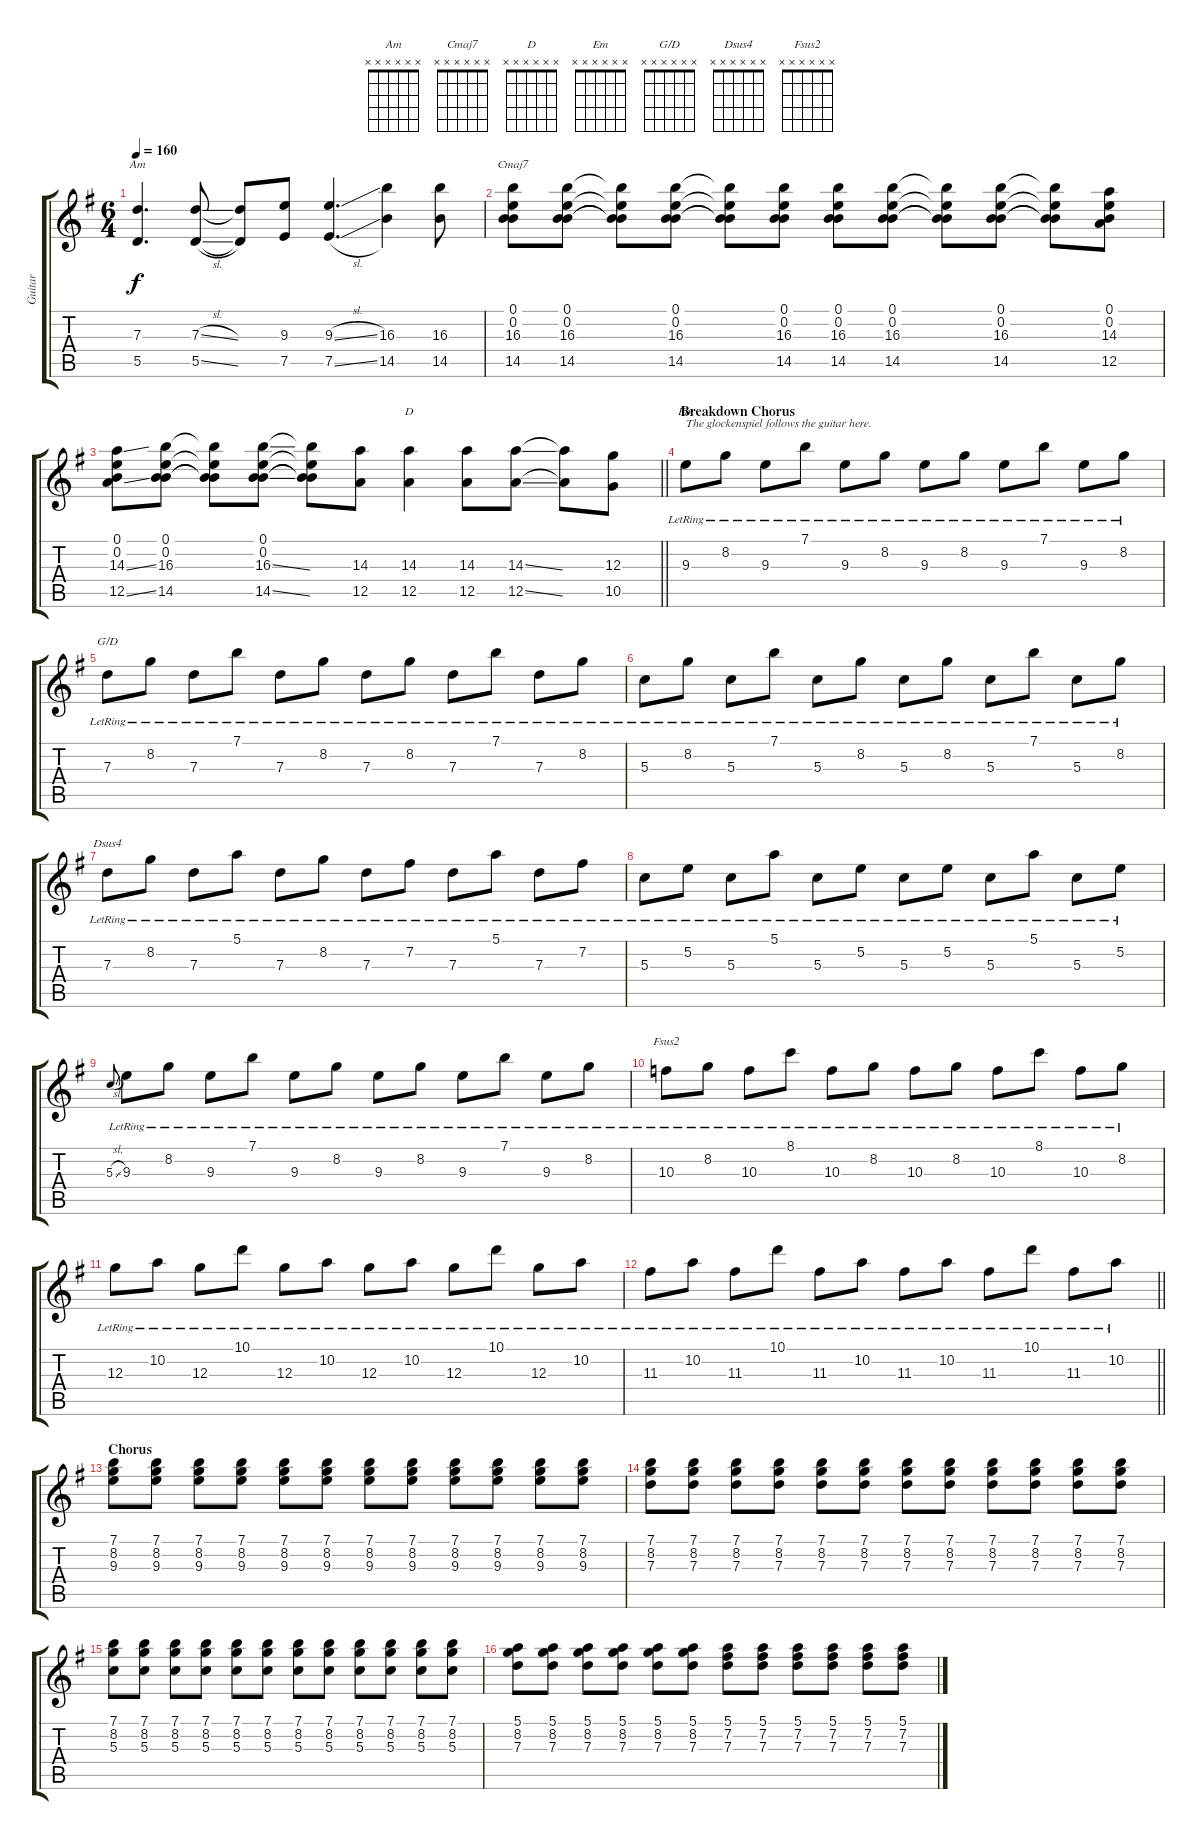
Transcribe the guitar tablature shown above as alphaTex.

\track ("Guitar" "Guitar") {instrument electricguitarclean}
\staff {score tabs}
\tuning (E4 B3 G3 D3 A2 E2) {hide}
\chord ("Am" x x x x x x)
\chord ("Cmaj7" x x x x x x)
\chord ("D" x x x x x x)
\chord ("Em" x x x x x x)
\chord ("G/D" x x x x x x)
\chord ("Dsus4" x x x x x x)
\chord ("Fsus2" x x x x x x)
\ts (6 4)
\tempo 160
\clef g2
\ks g
(7.3 5.5).4{d ch "Am" dy f} (7.3{sl} 5.5{sl}).8 (7.3{t} 5.5{t}).8 (9.3 7.5).8 (9.3{sl} 7.5{sl}).4{d} (16.3 14.5).4 (16.3 14.5).8 |
(0.1 0.2 16.3 14.5).8{ch "Cmaj7"} (0.1 0.2 16.3 14.5).8 (0.1{t} 0.2{t} 16.3{t} 14.5{t}).8 (0.1 0.2 16.3 14.5).8 (0.1{t} 0.2{t} 16.3{t} 14.5{t}).8 (0.1 0.2 16.3 14.5).8 (0.1 0.2 16.3 14.5).8 (0.1 0.2 16.3 14.5).8 (0.1{t} 0.2{t} 16.3{t} 14.5{t}).8 (0.1 0.2 16.3 14.5).8 (0.1{t} 0.2{t} 16.3{t} 14.5{t}).8 (0.1 0.2 14.3 12.5).8 |
\barLineRight lightlight
(0.1 0.2 14.3{ss} 12.5{ss}).8 (0.1 0.2 16.3 14.5).8 (0.1{t} 0.2{t} 16.3{t} 14.5{t}).8 (0.1 0.2 16.3{ss} 14.5{ss}).8 (0.1{t} 0.2{t} 16.3{t} 14.5{t}).8 (14.3 12.5).8 (14.3 12.5).4{ch "D"} (14.3 12.5).8 (14.3{ss} 12.5{ss}).8 (14.3{t} 12.5{t}).8 (12.3 10.5).8 |
\section ("" "Breakdown Chorus")
9.3{lr}.8{ch "Em" txt "The glockenspiel follows the guitar here." instrument electricguitarclean} 8.2{lr}.8 9.3{lr}.8 7.1{lr}.8 9.3{lr}.8 8.2{lr}.8 9.3{lr}.8 8.2{lr}.8 9.3{lr}.8 7.1{lr}.8 9.3{lr}.8 8.2{lr}.8 |
7.3{lr}.8{ch "G/D"} 8.2{lr}.8 7.3{lr}.8 7.1{lr}.8 7.3{lr}.8 8.2{lr}.8 7.3{lr}.8 8.2{lr}.8 7.3{lr}.8 7.1{lr}.8 7.3{lr}.8 8.2{lr}.8 |
5.3{lr}.8 8.2{lr}.8 5.3{lr}.8 7.1{lr}.8 5.3{lr}.8 8.2{lr}.8 5.3{lr}.8 8.2{lr}.8 5.3{lr}.8 7.1{lr}.8 5.3{lr}.8 8.2{lr}.8 |
7.3{lr}.8{ch "Dsus4"} 8.2{lr}.8 7.3{lr}.8 5.1{lr}.8 7.3{lr}.8 8.2{lr}.8 7.3{lr}.8 7.2{lr}.8 7.3{lr}.8 5.1{lr}.8 7.3{lr}.8 7.2{lr}.8 |
5.3{lr}.8 5.2{lr}.8 5.3{lr}.8 5.1{lr}.8 5.3{lr}.8 5.2{lr}.8 5.3{lr}.8 5.2{lr}.8 5.3{lr}.8 5.1{lr}.8 5.3{lr}.8 5.2{lr}.8 |
5.3{sl}.8{gr onbeat} 9.3{lr}.8 8.2{lr}.8 9.3{lr}.8 7.1{lr}.8 9.3{lr}.8 8.2{lr}.8 9.3{lr}.8 8.2{lr}.8 9.3{lr}.8 7.1{lr}.8 9.3{lr}.8 8.2{lr}.8 |
10.3{lr}.8{ch "Fsus2"} 8.2{lr}.8 10.3{lr}.8 8.1{lr}.8 10.3{lr}.8 8.2{lr}.8 10.3{lr}.8 8.2{lr}.8 10.3{lr}.8 8.1{lr}.8 10.3{lr}.8 8.2{lr}.8 |
12.3{lr}.8 10.2{lr}.8 12.3{lr}.8 10.1{lr}.8 12.3{lr}.8 10.2{lr}.8 12.3{lr}.8 10.2{lr}.8 12.3{lr}.8 10.1{lr}.8 12.3{lr}.8 10.2{lr}.8 |
\barLineRight lightlight
11.3{lr}.8 10.2{lr}.8 11.3{lr}.8 10.1{lr}.8 11.3{lr}.8 10.2{lr}.8 11.3{lr}.8 10.2{lr}.8 11.3{lr}.8 10.1{lr}.8 11.3{lr}.8 10.2{lr}.8 |
\section ("" "Chorus")
(7.1 8.2 9.3).8{instrument overdrivenguitar} (7.1 8.2 9.3).8 (7.1 8.2 9.3).8 (7.1 8.2 9.3).8 (7.1 8.2 9.3).8 (7.1 8.2 9.3).8 (7.1 8.2 9.3).8 (7.1 8.2 9.3).8 (7.1 8.2 9.3).8 (7.1 8.2 9.3).8 (7.1 8.2 9.3).8 (7.1 8.2 9.3).8 |
(7.1 8.2 7.3).8 (7.1 8.2 7.3).8 (7.1 8.2 7.3).8 (7.1 8.2 7.3).8 (7.1 8.2 7.3).8 (7.1 8.2 7.3).8 (7.1 8.2 7.3).8 (7.1 8.2 7.3).8 (7.1 8.2 7.3).8 (7.1 8.2 7.3).8 (7.1 8.2 7.3).8 (7.1 8.2 7.3).8 |
(7.1 8.2 5.3).8 (7.1 8.2 5.3).8 (7.1 8.2 5.3).8 (7.1 8.2 5.3).8 (7.1 8.2 5.3).8 (7.1 8.2 5.3).8 (7.1 8.2 5.3).8 (7.1 8.2 5.3).8 (7.1 8.2 5.3).8 (7.1 8.2 5.3).8 (7.1 8.2 5.3).8 (7.1 8.2 5.3).8 |
(5.1 8.2 7.3).8 (5.1 8.2 7.3).8 (5.1 8.2 7.3).8 (5.1 8.2 7.3).8 (5.1 8.2 7.3).8 (5.1 8.2 7.3).8 (5.1 7.2 7.3).8 (5.1 7.2 7.3).8 (5.1 7.2 7.3).8 (5.1 7.2 7.3).8 (5.1 7.2 7.3).8 (5.1 7.2 7.3).8
